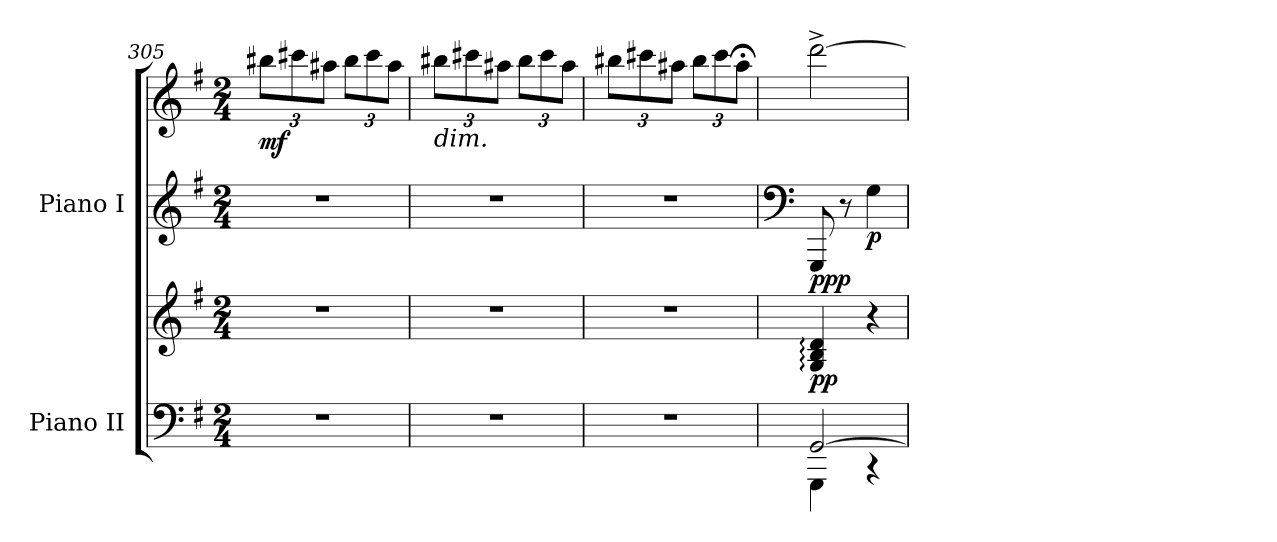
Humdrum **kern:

**kern	**kern	**dynam	**kern	**kern	**dynam
*part2	*part2	*part2	*part1	*part1	*part1
*staff4	*staff3	*staff3/4	*staff2	*staff1	*staff1/2
*I"Piano II	*	*	*I"Piano I	*	*
*I'Pno. II	*	*	*I'Pno. I	*	*
*clefF4	*clefG2	*	*clefG2	*clefG2	*
*k[f#]	*k[f#]	*	*k[f#]	*k[f#]	*
*M2/4	*M2/4	*	*M2/4	*M2/4	*
*	*	*	*	*Xbrackettup	*
=305	=305	=305	=305	=305	=305
!	!	!	!	!	!LO:DY:b
2r	2r	.	2r	12bb#X\L	mf
.	.	.	.	12ccc#X\	.
.	.	.	.	12aa#X\J	.
.	.	.	.	12bb#\L	.
.	.	.	.	12ccc#\	.
.	.	.	.	12aa#\J	.
=306	=306	=306	=306	=306	=306
!	!	!	!	!LO:TX:b:i:t=dim.	!
2r	2r	.	2r	12bb#X\L	.
.	.	.	.	12ccc#X\	.
.	.	.	.	12aa#X\J	.
.	.	.	.	12bb#\L	.
.	.	.	.	12ccc#\	.
.	.	.	.	12aa#\J	.
=307	=307	=307	=307	=307	=307
*	*	*	*	*MM120	*
2r	2r	.	2r	12bb#X\L	.
.	.	.	.	12ccc#X\	.
.	.	.	.	12aa#X\J	.
.	.	.	.	12bb#\L	.
.	.	.	.	12ccc#\	.
.	.	.	.	12aa#;<\J	.
=308	=308	=308	=308	=308	=308
*	*	*	*clefF4	*	*
*	*	*	*	*MM134	*
*^	*	*	*	*	*
!	!	!	!LO:DY:b	!	!	!LO:DY:b=2
!	!	!	!	!	!	!LO:DY:n=1:b
[2GG!/	4GGG!\	4G!/: 4B!/: 4d!/:	pp	8GGG/	[2ddd^\	pp p
.	.	.	.	8r	.	.
!	!	!	!	!	!	!LO:DY:n=2:b=2
.	4rCC	4r	.	4G\	.	p
*v	*v	*	*	*	*	*
=	=	=	=	=	=
*-	*-	*-	*-	*-	*-
